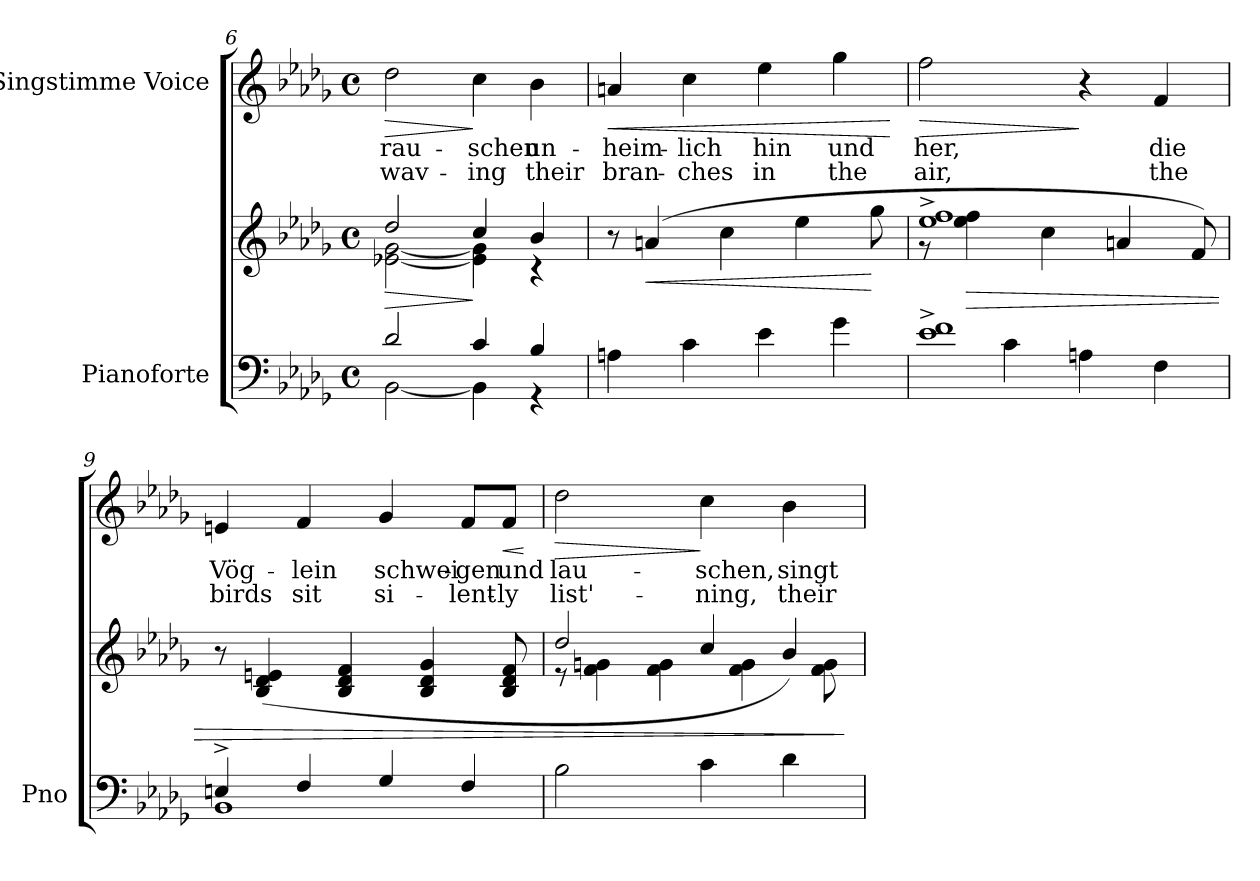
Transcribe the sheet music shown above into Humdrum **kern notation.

**kern	**kern	**dynam	**kern	**text	**text	**dynam
*part2	*part2	*part2	*part1	*part1	*part1	*part1
*staff3	*staff2	*staff2/3	*staff1	*staff1	*staff1	*staff1
*I"Pianoforte	*	*	*I"Singstimme Voice	*	*	*
*I'Pno	*	*	*	*	*	*
*clefF4	*clefG2	*	*clefG2	*	*	*
*k[b-e-a-d-g-]	*k[b-e-a-d-g-]	*	*k[b-e-a-d-g-]	*	*	*
*M4/4	*M4/4	*	*M4/4	*	*	*
*met(c)	*met(c)	*	*met(c)	*	*	*
=6	=6	=6	=6	=6	=6	=6
*^	*	*	*	*	*	*
!	!	!	!LO:HP:b	!	!	!	!LO:HP:b
*	*	*^	*	*	*	*	*
2d-/	[2BB-\	2dd-/	[2e-X\ [2g-\	>	2dd-\	rau-	wav-	>
4c/	4BB-\]	4cc/	4e-\] 4g-\]	]	4cc\	-schen	-ing	]
4B-/	4r	4b-/	4r	.	4b-\	un-	their	.
=7	=7	=7	=7	=7	=7	=7	=7	=7
!	!	!	!	!	!	!	!	!LO:HP:b
*v	*v	*	*	*	*	*	*	*
*	*v	*v	*	*	*	*	*
4An\	8r	.	4an/	-heim-	bran-	<
!	!	!LO:HP:b	!	!	!	!
.	(4an/	<	.	.	.	.
4c\	.	.	4cc\	-lich	-ches	.
.	4cc\	.	.	.	.	.
4e-\	.	.	4ee-\	hin	in	.
.	4ee-\	.	.	.	.	.
4g-\	.	.	4gg-\	und	the	.
.	8gg-\	[	.	.	.	.
.	.	.	.	.	.	[
=8	=8	=8	=8	=8	=8	=8
*^	*^	*	*	*	*	*
!	!	!	!	!	!	!	!	!LO:HP:b
1e-^ 1f^	4ryy	1ee-^> 1ff^>	8r	.	2ff\	her,	air,	>
!	!	!	!	!LO:HP:b	!	!	!	!
.	.	.	4ee-\ 4ff\	>	.	.	.	.
.	4c\	.	.	.	.	.	.	.
.	.	.	4cc\	.	.	.	.	.
.	4An\	.	.	.	4r	.	.	]
.	.	.	4an/	.	.	.	.	.
.	4F\	.	.	.	4f/	die	the	.
.	.	.	8f/)	.	.	.	.	.
*	*	*v	*v	*	*	*	*	*
=9	=9	=9	=9	=9	=9	=9	=9
4En^/	1BB-	8r	.	4en/	Vög-	birds	.
.	.	(4B-/ 4d-/ 4en/	.	.	.	.	.
4F/	.	.	.	4f/	-lein	sit	.
.	.	4B-/ 4d-/ 4f/	.	.	.	.	.
4G-/	.	.	.	4g-/	schwei-	si-	.
.	.	4B-/ 4d-/ 4g-/	.	.	.	.	.
4F/	.	.	.	8f/L	-gen	-lent-	.
!	!	!	!	!	!	!	!LO:HP:b
.	.	8B-/ 8d-/ 8f/	.	8f/J	und	-ly	<
*v	*v	*	*	*	*	*	*
.	.	.	.	.	.	[
=10	=10	=10	=10	=10	=10	=10
*	*^	*	*	*	*	*
!	!	!	!	!	!	!	!LO:HP:b
2B-\	2dd-/	8r	.	2dd-\	lau-	list'-	>
.	.	4f\ 4gn\	.	.	.	.	.
.	.	4f\ 4g\	.	.	.	.	.
4c\	4cc/	.	.	4cc\	-schen,	-ning,	]
.	.	4f\ 4g\	.	.	.	.	.
4d-\	4b-/)	.	.	4b-\	singt	their	.
.	.	8f\ 8g\	.	.	.	.	.
*	*v	*v	*	*	*	*	*
.	.	]	.	.	.	.
=	=	=	=	=	=	=
*-	*-	*-	*-	*-	*-	*-
